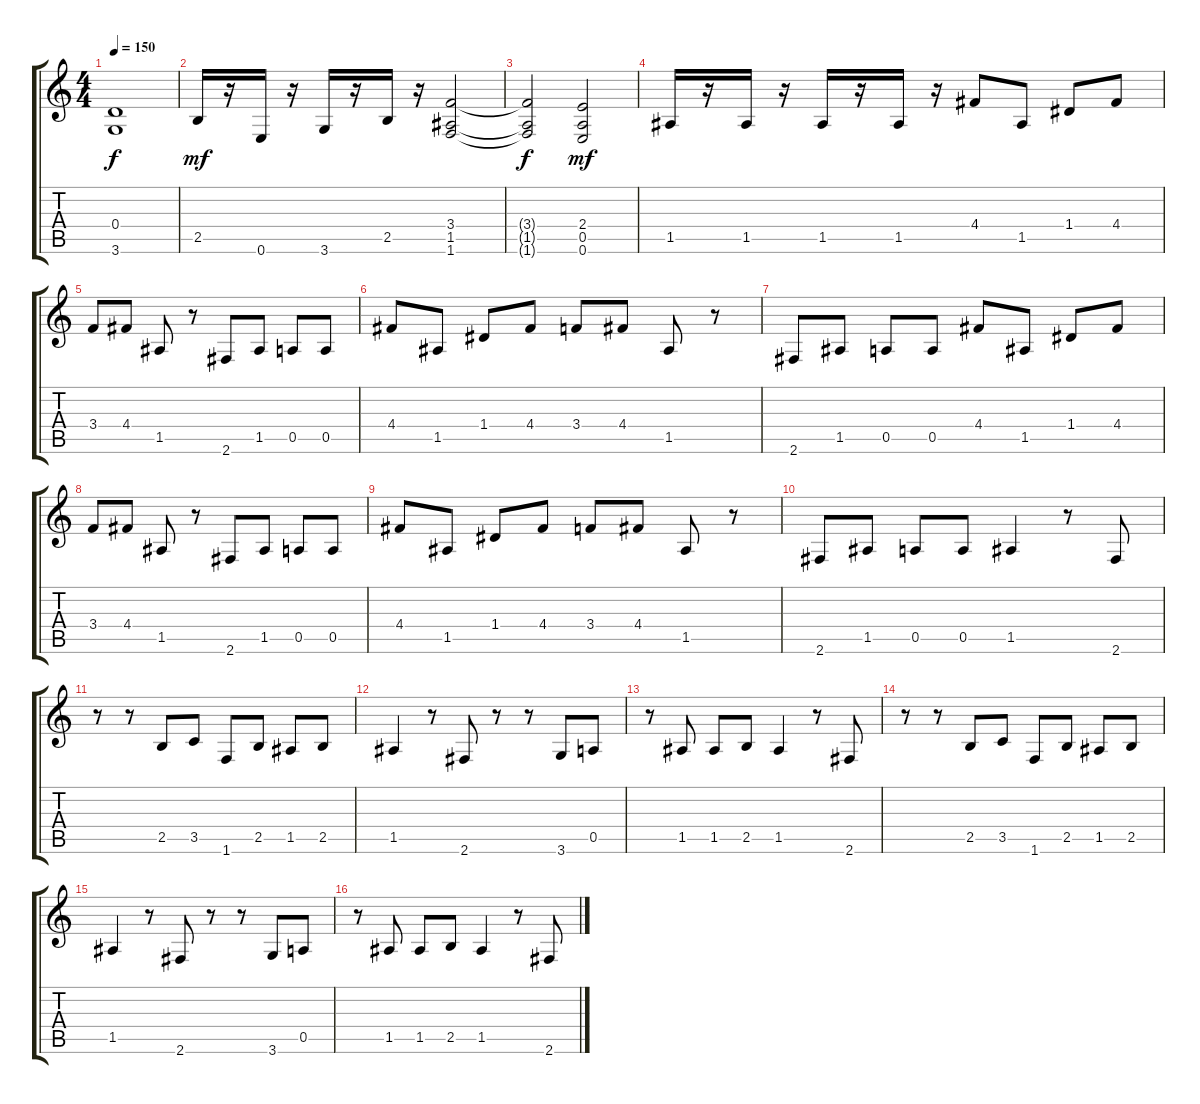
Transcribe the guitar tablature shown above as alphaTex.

\track "" {instrument distortionguitar}
\staff {score tabs}
\tuning (E4 B3 G3 D3 A2 E2) {hide}
\ts (4 4)
\tempo 150
\clef g2
\ks c
(0.4{t} 3.6{t}).1{dy f} |
2.5.16{dy mf} r.16 0.6.16 r.16 3.6.16 r.16 2.5.16 r.16 (3.4 1.5 1.6).2 |
(3.4{t} 1.5{t} 1.6{t}).2{dy f} (2.4 0.5 0.6).2{dy mf} |
1.5.16 r.16 1.5.16 r.16 1.5.16 r.16 1.5.16 r.16 4.4.8 1.5.8 1.4.8 4.4.8 |
3.4.8 4.4.8 1.5.8 r.8 2.6.8 1.5.8 0.5.8 0.5.8 |
4.4.8 1.5.8 1.4.8 4.4.8 3.4.8 4.4.8 1.5.8 r.8 |
2.6.8 1.5.8 0.5.8 0.5.8 4.4.8 1.5.8 1.4.8 4.4.8 |
3.4.8 4.4.8 1.5.8 r.8 2.6.8 1.5.8 0.5.8 0.5.8 |
4.4.8 1.5.8 1.4.8 4.4.8 3.4.8 4.4.8 1.5.8 r.8 |
2.6.8 1.5.8 0.5.8 0.5.8 1.5.4 r.8 2.6.8 |
r.8 r.8 2.5.8 3.5.8 1.6.8 2.5.8 1.5.8 2.5.8 |
1.5.4 r.8 2.6.8 r.8 r.8 3.6.8 0.5.8 |
r.8 1.5.8 1.5.8 2.5.8 1.5.4 r.8 2.6.8 |
r.8 r.8 2.5.8 3.5.8 1.6.8 2.5.8 1.5.8 2.5.8 |
1.5.4 r.8 2.6.8 r.8 r.8 3.6.8 0.5.8 |
r.8 1.5.8 1.5.8 2.5.8 1.5.4 r.8 2.6.8
